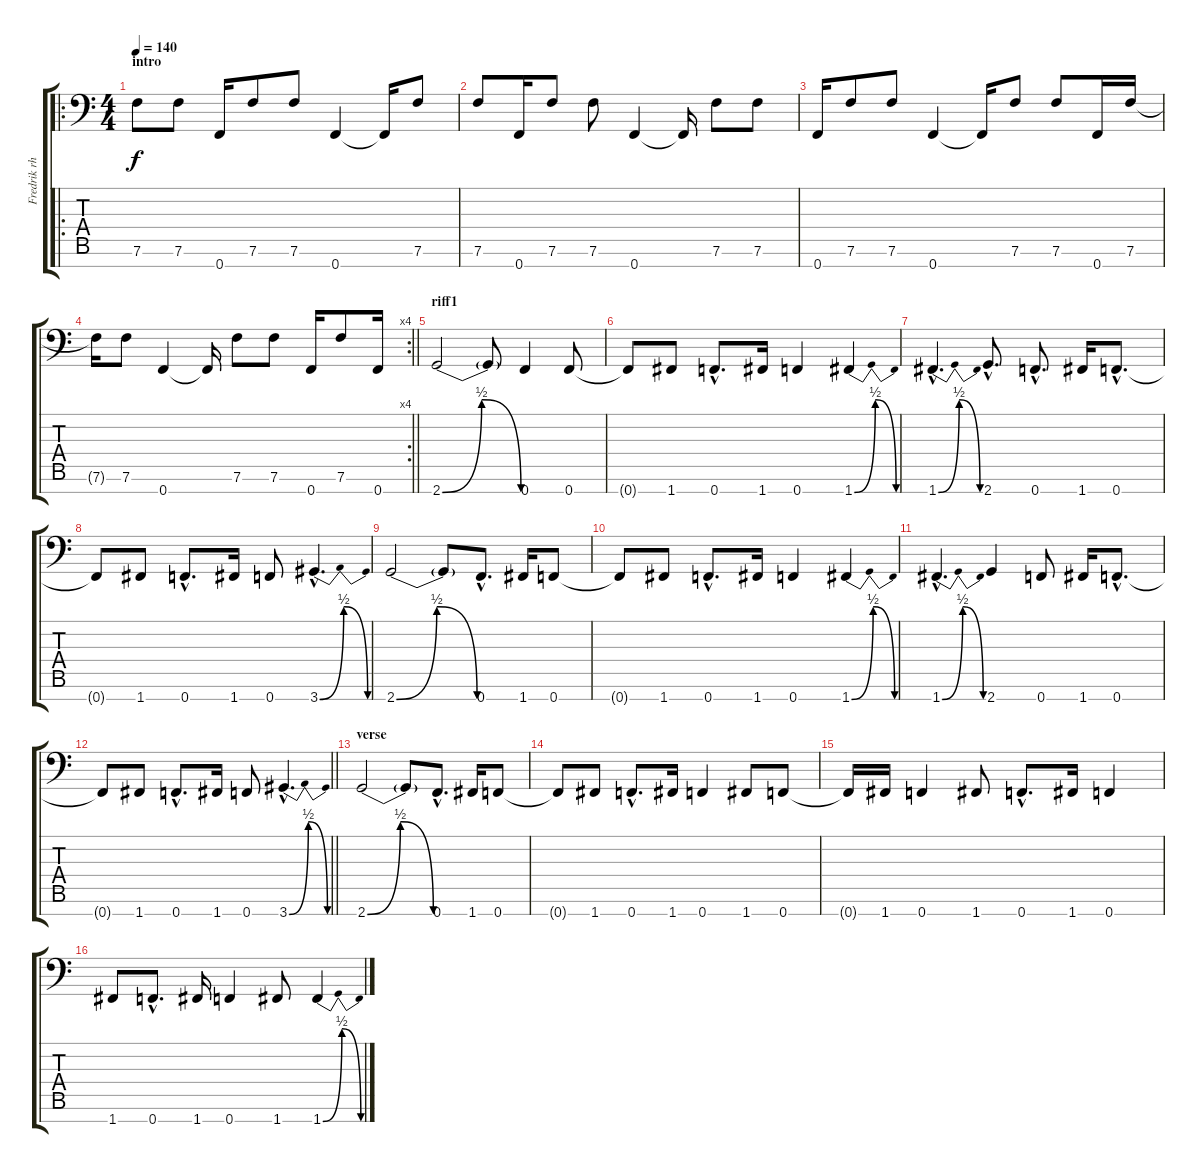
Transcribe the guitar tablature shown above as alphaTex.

\track ("Fredrik rhythm" "Fredrik rh") {instrument overdrivenguitar}
\staff {score tabs}
\tuning (Bb3 Gb3 Db3 Ab2 Eb2 Bb1 F1) {hide}
\ro
\ts (4 4)
\section ("" "intro")
\tempo 140
\clef f4
\ks c
7.6.8{dy f instrument overdrivenguitar} 7.6.8 0.7.16 7.6.8 7.6.8 0.7.4 0.7{t}.16 7.6.8 |
7.6.8 0.7.16 7.6.8 7.6.8 0.7.4 0.7{t}.16 7.6.8 7.6.8 |
0.7.16 7.6.8 7.6.8 0.7.4 0.7{t}.16 7.6.8 7.6.8 0.7.16 7.6.16 |
\rc 4
\barLineRight lightlight
7.6{t}.16 7.6.8 0.7.4 0.7{t}.16 7.6.8 7.6.8 0.7.16 7.6.8 0.7.16 |
\section ("" "riff1")
2.7{be (bendrelease 0 0 2 2 27 2 60 0)}.2 2.7{t}.8 0.7.4 0.7.8 |
0.7{t}.8 1.7.8 0.7{hac}.8{d} 1.7.16 0.7.4 1.7{be (bendrelease 0 0 2 2 2 2 60 0)}.4 |
1.7{be (bendrelease 0 0 2 2 2 2 60 0) hac}.4{d} 2.7{hac}.8{d} 0.7{hac}.8{d} 1.7.16 0.7{hac}.8{d} |
0.7{t}.8 1.7.8 0.7{hac}.8{d} 1.7.16 0.7.8 3.7{be (bendrelease 0 0 2 2 30 2 60 0) hac}.4{d} |
2.7{be (bendrelease 0 0 2 2 27 2 60 0)}.2 2.7{t}.8 0.7{hac}.8{d} 1.7.16 0.7.8 |
0.7{t}.8 1.7.8 0.7{hac}.8{d} 1.7.16 0.7.4 1.7{be (bendrelease 0 0 2 2 2 2 60 0)}.4 |
1.7{be (bendrelease 0 0 2 2 27 2 60 0) hac}.4{d} 2.7.4 0.7.8 1.7.16 0.7{hac}.8{d} |
\barLineRight lightlight
0.7{t}.8 1.7.8 0.7{hac}.8{d} 1.7.16 0.7.8 3.7{be (bendrelease 0 0 2 2 30 2 60 0) hac}.4{d} |
\section ("" "verse")
2.7{be (bendrelease 0 0 2 2 27 2 60 0)}.2 2.7{t}.8 0.7{hac}.8{d} 1.7.16 0.7.8 |
0.7{t}.8 1.7.8 0.7{hac}.8{d} 1.7.16 0.7.4 1.7.8 0.7.8 |
0.7{t}.16 1.7.16 0.7.4 1.7.8 0.7{hac}.8{d} 1.7.16 0.7.4 |
1.7.8 0.7{hac}.8{d} 1.7.16 0.7.4 1.7.8 1.7{be (bendrelease 0 0 2 2 27 2 60 0)}.4
